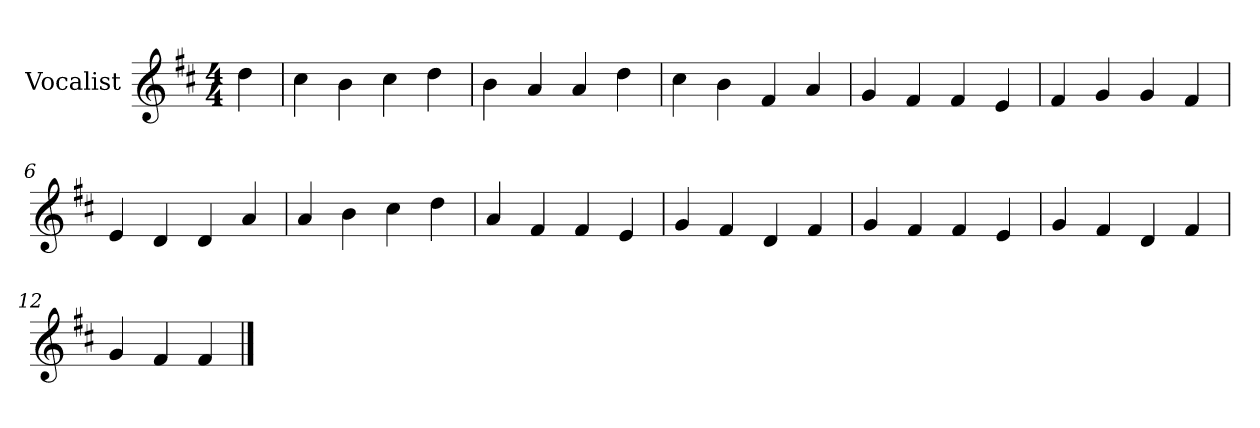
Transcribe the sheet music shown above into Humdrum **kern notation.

**kern
*part1
*staff1
*I"Vocalist
*k[f#c#]
*D:
*M4/4
=
4dd
=1
4cc#
4b
4cc#
4dd
=2
4b
4a
4a
4dd
=3
4cc#
4b
4f#
4a
=4
4g
4f#
4f#
4e
=5
4f#
4g
4g
4f#
=6
4e
4d
4d
4a
=7
4a
4b
4cc#
4dd
=8
4a
4f#
4f#
4e
=9
4g
4f#
4d
4f#
=10
4g
4f#
4f#
4e
=11
4g
4f#
4d
4f#
=12
4g
4f#
4f#
==
*-
